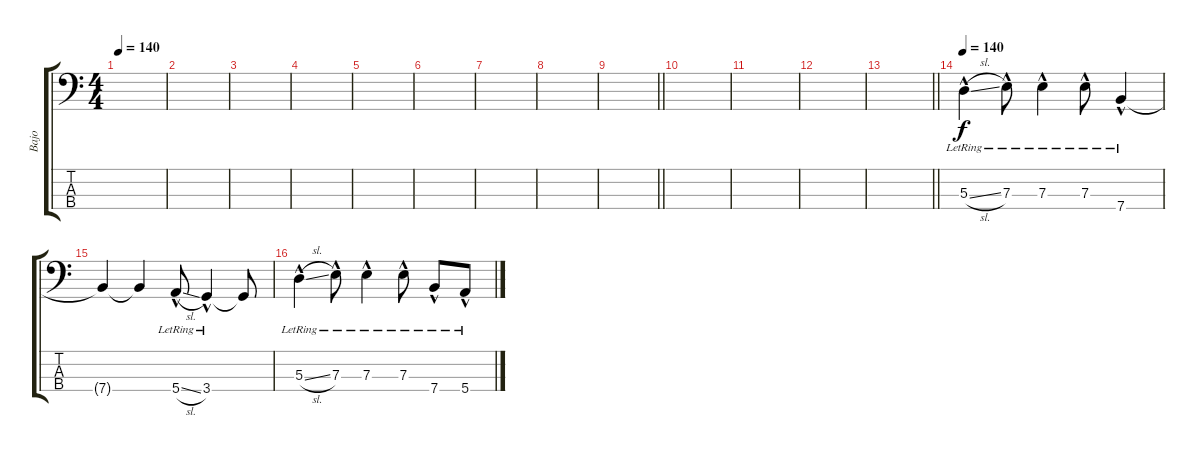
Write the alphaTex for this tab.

\track ("Bajo" "Bajo") {instrument electricbasspick}
\staff {score tabs}
\tuning (G2 D2 A1 E1) {hide}
\ts (4 4)
\tempo 140
\clef f4
\ks c
|
|
|
|
|
|
|
|
\barLineRight lightlight
|
|
|
|
\barLineRight lightlight
|
\tempo 140
5.3{sl hac lr}.4 7.3{hac lr}.8 7.3{hac lr}.4 7.3{hac lr}.8 7.4{hac lr}.4 |
7.4{t}.4 7.4{t}.4 5.4{sl hac lr}.8 3.4{hac lr}.4 3.4{t}.8 |
5.3{sl hac lr}.4 7.3{hac lr}.8 7.3{hac lr}.4 7.3{hac lr}.8 7.4{hac lr}.8 5.4{hac lr}.8
